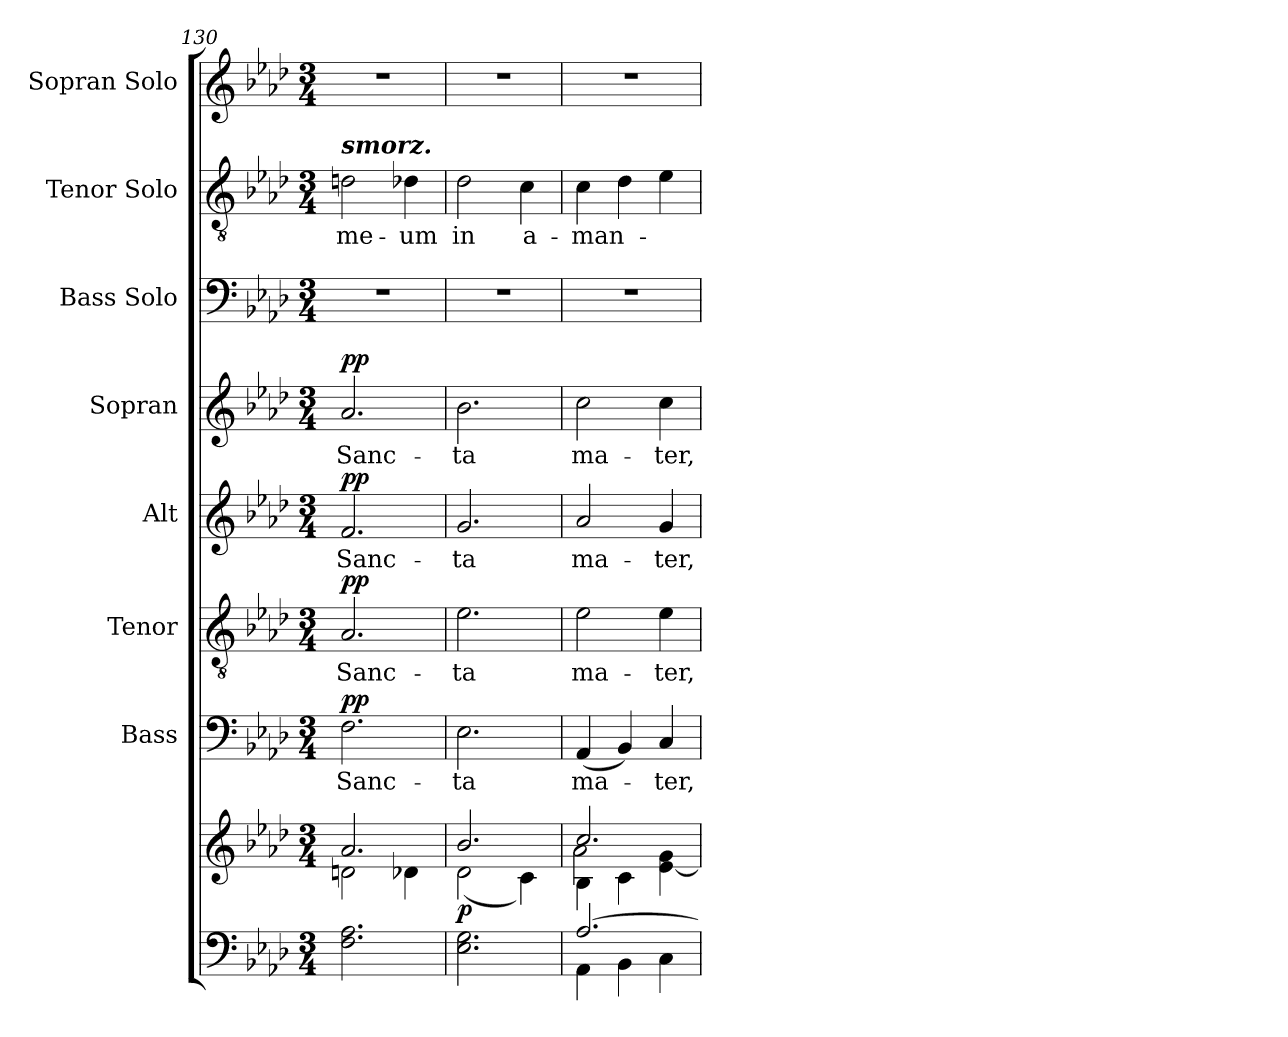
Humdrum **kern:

**kern	**kern	**dynam	**kern	**text	**dynam	**kern	**text	**dynam	**kern	**text	**dynam	**kern	**text	**dynam	**kern	**kern	**text	**kern
*part8	*part8	*part8	*part7	*part7	*part7	*part6	*part6	*part6	*part5	*part5	*part5	*part4	*part4	*part4	*part3	*part2	*part2	*part1
*staff9	*staff8	*staff8/9	*staff7	*staff7	*staff7	*staff6	*staff6	*staff6	*staff5	*staff5	*staff5	*staff4	*staff4	*staff4	*staff3	*staff2	*staff2	*staff1
*	*	*	*I"Bass	*	*	*I"Tenor	*	*	*I"Alt	*	*	*I"Sopran	*	*	*I"Bass Solo	*I"Tenor Solo	*	*I"Sopran Solo
*	*	*	*I'B.	*	*	*I'T.	*	*	*I'A.	*	*	*I'S.	*	*	*I'B. Solo	*I'T. Solo	*	*I'S. Solo
*clefF4	*clefG2	*	*clefF4	*	*	*clefGv2	*	*	*clefG2	*	*	*clefG2	*	*	*clefF4	*clefGv2	*	*clefG2
*k[b-e-a-d-]	*k[b-e-a-d-]	*	*k[b-e-a-d-]	*	*	*k[b-e-a-d-]	*	*	*k[b-e-a-d-]	*	*	*k[b-e-a-d-]	*	*	*k[b-e-a-d-]	*k[b-e-a-d-]	*	*k[b-e-a-d-]
*A-:	*A-:	*	*A-:	*	*	*A-:	*	*	*A-:	*	*	*A-:	*	*	*A-:	*A-:	*	*A-:
*M3/4	*M3/4	*	*M3/4	*	*	*M3/4	*	*	*M3/4	*	*	*M3/4	*	*	*M3/4	*M3/4	*	*M3/4
=130	=130	=130	=130	=130	=130	=130	=130	=130	=130	=130	=130	=130	=130	=130	=130	=130	=130	=130
*	*^	*	*	*	*	*	*	*	*	*	*	*	*	*	*	*	*	*
!	!	!	!	!	!	!	!	!	!	!	!	!	!	!	!	!	!LO:TX:a:Bi:t=smorz.	!	!
!	!	!	!	!	!LO:LY:b	!LO:DY:a	!	!LO:LY:b	!LO:DY:a	!	!LO:LY:b	!LO:DY:a	!	!LO:LY:b	!LO:DY:a	!	!	!LO:LY:b	!
2.F\ 2.A-\	2.a-/	2dn\	.	2.F\	Sanc-	pp	2.A-/	Sanc-	pp	2.f/	Sanc-	pp	2.a-/	Sanc-	pp	2.r	2dn\	me-	2.r
!	!	!	!	!	!	!	!	!	!	!	!	!	!	!	!	!	!	!LO:LY:b	!
.	.	4d-X\	.	.	.	.	.	.	.	.	.	.	.	.	.	.	4d-X\	-um	.
=131	=131	=131	=131	=131	=131	=131	=131	=131	=131	=131	=131	=131	=131	=131	=131	=131	=131	=131	=131
!	!	!	!LO:DY:b	!	!LO:LY:b	!	!	!LO:LY:b	!	!	!LO:LY:b	!	!	!LO:LY:b	!	!	!	!LO:LY:b	!
2.E-\ 2.G\	2.b-/	(<2d-\	p	2.E-\	-ta	.	2.e-\	-ta	.	2.g/	-ta	.	2.b-\	-ta	.	2.r	2d-\	in	2.r
!	!	!	!	!	!	!	!	!	!	!	!	!	!	!	!	!	!	!LO:LY:b	!
.	.	4c\)	.	.	.	.	.	.	.	.	.	.	.	.	.	.	4c\	a-	.
=132	=132	=132	=132	=132	=132	=132	=132	=132	=132	=132	=132	=132	=132	=132	=132	=132	=132	=132	=132
*^	*	*^	*	*	*	*	*	*	*	*	*	*	*	*	*	*	*	*	*
!	!	!	!	!	!	!	!LO:LY:b	!	!	!LO:LY:b	!	!	!LO:LY:b	!	!	!LO:LY:b	!	!	!	!LO:LY:b	!
[>2.A-/	4AA-\	2.cc/	4B-\	2a-\	.	(<4AA-/	ma-	.	2e-\	ma-	.	2a-/	ma-	.	2cc\	ma-	.	2.r	4c\	-man-	2.r
.	4BB-\	.	4c\	.	.	4BB-/)	.	.	.	.	.	.	.	.	.	.	.	.	4d-\	.	.
!	!	!	!	!	!	!	!LO:LY:b	!	!	!LO:LY:b	!	!	!LO:LY:b	!	!	!LO:LY:b	!	!	!	!	!
.	4C\	.	[<4e-\ 4g\	4ryy	.	4C/	-ter,	.	4e-\	-ter,	.	4g/	-ter,	.	4cc\	-ter,	.	.	4e-\	.	.
*v	*v	*	*	*	*	*	*	*	*	*	*	*	*	*	*	*	*	*	*	*	*
*	*v	*v	*v	*	*	*	*	*	*	*	*	*	*	*	*	*	*	*	*	*
=	=	=	=	=	=	=	=	=	=	=	=	=	=	=	=	=	=	=
*-	*-	*-	*-	*-	*-	*-	*-	*-	*-	*-	*-	*-	*-	*-	*-	*-	*-	*-
